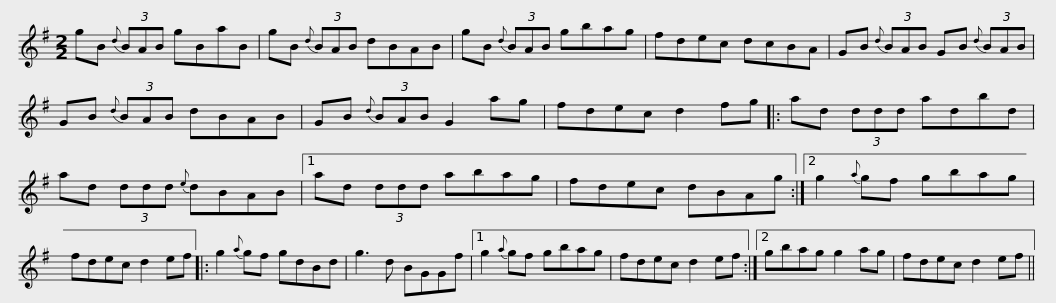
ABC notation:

X:1
L:1/8
M:2/2
I:linebreak $
K:G
V:1 treble
V:1
 gB{d} (3BAB gBaB | gB{d} (3BAB dBAB | gB{d} (3BAB gbag | fdec dcBA |$ GB{d} (3BAB GB{d} (3BAB | %5
 GB{d} (3BAB dBAB | GB{d} (3BAB G2 ag | fdec d2 fg |:$ ad (3ddd adbd | ad (3ddd{e} dBAB |1 %10
 ad (3ddd abag | fdec dBAg :|2$ g2{a} gf gbag | fdec d2 ef |: g2{a} gf gdBd | %15
 g3 d BGGf |1 g2{a} gf gbag |$ fdec d2 ef :|2 gbag g2 ag | fdec d2 ef || %20
